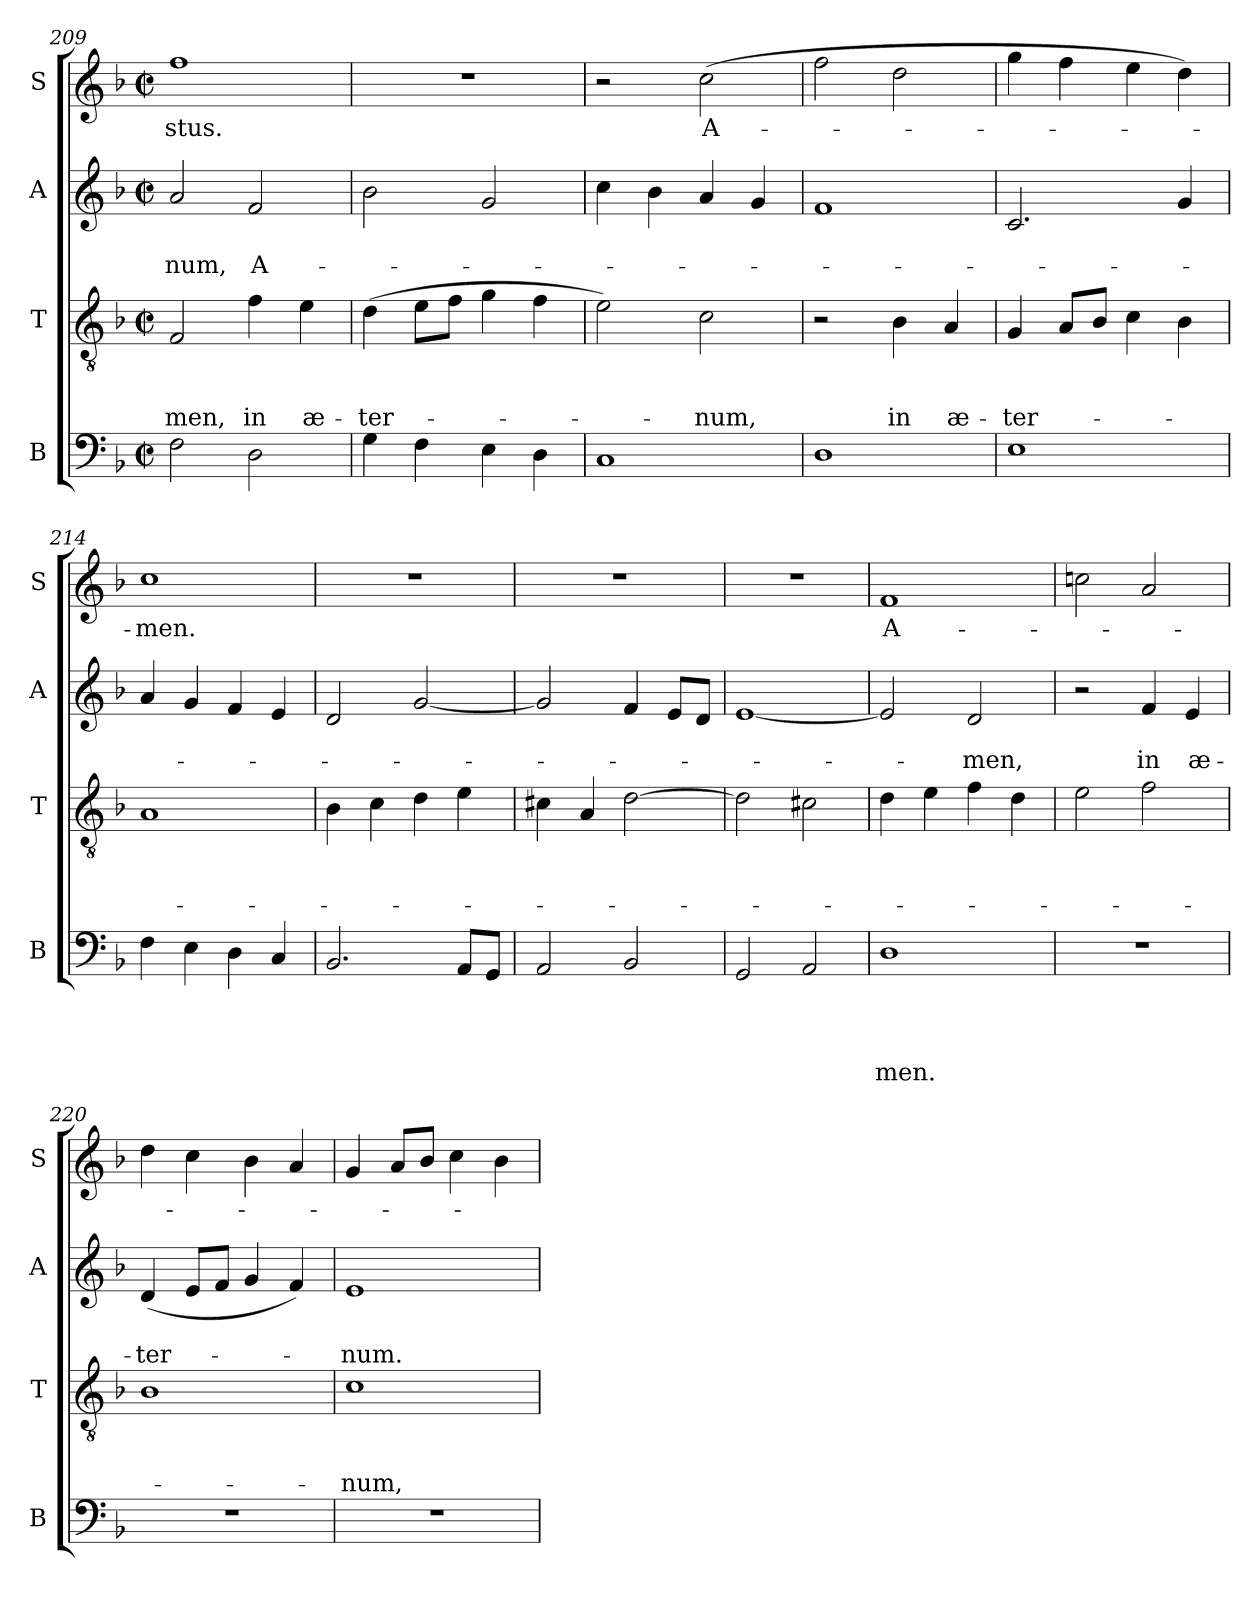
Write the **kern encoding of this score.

**kern	**text	**text	**text	**text	**kern	**text	**text	**text	**kern	**text	**text	**kern	**text
*part4	*part4	*part4	*part4	*part4	*part3	*part3	*part3	*part3	*part2	*part2	*part2	*part1	*part1
*staff4	*staff4	*staff4	*staff4	*staff4	*staff3	*staff3	*staff3	*staff3	*staff2	*staff2	*staff2	*staff1	*staff1
*I"B	*	*	*	*	*I"T	*	*	*	*I"A	*	*	*I"S	*
*I'B	*	*	*	*	*I'T	*	*	*	*I'A	*	*	*I'S	*
*clefF4	*	*	*	*	*clefGv2	*	*	*	*clefG2	*	*	*clefG2	*
*k[b-]	*	*	*	*	*k[b-]	*	*	*	*k[b-]	*	*	*k[b-]	*
*F:	*	*	*	*	*F:	*	*	*	*F:	*	*	*F:	*
*M2/2	*	*	*	*	*M2/2	*	*	*	*M2/2	*	*	*M2/2	*
*met(c|)	*	*	*	*	*met(c|)	*	*	*	*met(c|)	*	*	*met(c|)	*
=209	=209	=209	=209	=209	=209	=209	=209	=209	=209	=209	=209	=209	=209
!	!	!	!	!	!	!	!	!LO:LY:b	!	!	!LO:LY:b	!	!LO:LY:b
2F\	.	.	.	.	2F/	.	.	-men,	2a/	.	-num,	1ff	-stus.
!	!	!	!	!	!	!	!	!LO:LY:b	!	!	!LO:LY:b	!	!
2D\	.	.	.	.	4f\	.	.	in	2f/	.	A-	.	.
!	!	!	!	!	!	!	!	!LO:LY:b	!	!	!	!	!
.	.	.	.	.	4e\	.	.	æ-	.	.	.	.	.
=210	=210	=210	=210	=210	=210	=210	=210	=210	=210	=210	=210	=210	=210
!	!	!	!	!	!	!	!	!LO:LY:b	!	!	!	!	!
4G\	.	.	.	.	(>4d\	.	.	-ter-	2b-\	.	.	1r	.
4F\	.	.	.	.	8e\L	.	.	.	.	.	.	.	.
.	.	.	.	.	8f\J	.	.	.	.	.	.	.	.
4E\	.	.	.	.	4g\	.	.	.	2g/	.	.	.	.
4D\	.	.	.	.	4f\	.	.	.	.	.	.	.	.
=211	=211	=211	=211	=211	=211	=211	=211	=211	=211	=211	=211	=211	=211
1C	.	.	.	.	2e\)	.	.	.	4cc\	.	.	2r	.
.	.	.	.	.	.	.	.	.	4b-\	.	.	.	.
!	!	!	!	!	!	!	!	!LO:LY:b	!	!	!	!	!LO:LY:b
.	.	.	.	.	2c\	.	.	-num,	4a/	.	.	(>2cc\	A-
.	.	.	.	.	.	.	.	.	4g/	.	.	.	.
!!LO:LB:g=z
=212	=212	=212	=212	=212	=212	=212	=212	=212	=212	=212	=212	=212	=212
1D	.	.	.	.	2r	.	.	.	1f	.	.	2ff\	.
!	!	!	!	!	!	!	!	!LO:LY:b	!	!	!	!	!
.	.	.	.	.	4B-\	.	.	in	.	.	.	2dd\	.
!	!	!	!	!	!	!	!	!LO:LY:b	!	!	!	!	!
.	.	.	.	.	4A/	.	.	æ-	.	.	.	.	.
=213	=213	=213	=213	=213	=213	=213	=213	=213	=213	=213	=213	=213	=213
!	!	!	!	!	!	!	!	!LO:LY:b	!	!	!	!	!
1E	.	.	.	.	4G/	.	.	-ter-	2.c/	.	.	4gg\	.
.	.	.	.	.	8A/L	.	.	.	.	.	.	4ff\	.
.	.	.	.	.	8B-/J	.	.	.	.	.	.	.	.
.	.	.	.	.	4c\	.	.	.	.	.	.	4ee\	.
.	.	.	.	.	4B-\	.	.	.	4g/	.	.	4dd\)	.
=214	=214	=214	=214	=214	=214	=214	=214	=214	=214	=214	=214	=214	=214
!	!	!	!	!	!	!	!	!	!	!	!	!	!LO:LY:b
4F\	.	.	.	.	1A	.	.	.	4a/	.	.	1cc	-men.
4E\	.	.	.	.	.	.	.	.	4g/	.	.	.	.
4D\	.	.	.	.	.	.	.	.	4f/	.	.	.	.
4C/	.	.	.	.	.	.	.	.	4e/	.	.	.	.
=215	=215	=215	=215	=215	=215	=215	=215	=215	=215	=215	=215	=215	=215
2.BB-/	.	.	.	.	4B-\	.	.	.	2d/	.	.	1r	.
.	.	.	.	.	4c\	.	.	.	.	.	.	.	.
.	.	.	.	.	4d\	.	.	.	[<2g/	.	.	.	.
8AA/L	.	.	.	.	4e\	.	.	.	.	.	.	.	.
8GG/J	.	.	.	.	.	.	.	.	.	.	.	.	.
=216	=216	=216	=216	=216	=216	=216	=216	=216	=216	=216	=216	=216	=216
2AA/	.	.	.	.	4c#X\	.	.	.	2g/]	.	.	1r	.
.	.	.	.	.	4A/	.	.	.	.	.	.	.	.
2BB-/	.	.	.	.	[>2d\	.	.	.	4f/	.	.	.	.
.	.	.	.	.	.	.	.	.	8e/L	.	.	.	.
.	.	.	.	.	.	.	.	.	8d/J	.	.	.	.
=217	=217	=217	=217	=217	=217	=217	=217	=217	=217	=217	=217	=217	=217
2GG/	.	.	.	.	2d\]	.	.	.	[<1e	.	.	1r	.
2AA/	.	.	.	.	2c#X\	.	.	.	.	.	.	.	.
=218	=218	=218	=218	=218	=218	=218	=218	=218	=218	=218	=218	=218	=218
!	!	!	!	!LO:LY:b	!	!	!	!	!	!	!	!	!LO:LY:b
1D	.	.	.	-men.	4d\	.	.	.	2e/]	.	.	1f	A-
.	.	.	.	.	4e\	.	.	.	.	.	.	.	.
!	!	!	!	!	!	!	!	!	!	!	!LO:LY:b	!	!
.	.	.	.	.	4f\	.	.	.	2d/	.	-men,	.	.
.	.	.	.	.	4d\	.	.	.	.	.	.	.	.
=219	=219	=219	=219	=219	=219	=219	=219	=219	=219	=219	=219	=219	=219
1r	.	.	.	.	2e\	.	.	.	2r	.	.	2ccn\	.
!	!	!	!	!	!	!	!	!	!	!	!LO:LY:b	!	!
.	.	.	.	.	2f\	.	.	.	4f/	.	in	2a/	.
!	!	!	!	!	!	!	!	!	!	!	!LO:LY:b	!	!
.	.	.	.	.	.	.	.	.	4e/	.	æ-	.	.
!!LO:PB:g=z
=220	=220	=220	=220	=220	=220	=220	=220	=220	=220	=220	=220	=220	=220
!	!	!	!	!	!	!	!	!	!	!	!LO:LY:b	!	!
1r	.	.	.	.	1B-	.	.	.	(4d/	.	-ter-	4dd\	.
.	.	.	.	.	.	.	.	.	8e/L	.	.	4cc\	.
.	.	.	.	.	.	.	.	.	8f/J	.	.	.	.
.	.	.	.	.	.	.	.	.	4g/	.	.	4b-\	.
.	.	.	.	.	.	.	.	.	4f/)	.	.	4a/	.
=221	=221	=221	=221	=221	=221	=221	=221	=221	=221	=221	=221	=221	=221
!	!	!	!	!	!	!	!	!LO:LY:b	!	!	!LO:LY:b	!	!
1r	.	.	.	.	1c	.	.	-num,	1e	.	-num.	4g/	.
.	.	.	.	.	.	.	.	.	.	.	.	8a/L	.
.	.	.	.	.	.	.	.	.	.	.	.	8b-/J	.
.	.	.	.	.	.	.	.	.	.	.	.	4cc\	.
.	.	.	.	.	.	.	.	.	.	.	.	4b-\	.
=	=	=	=	=	=	=	=	=	=	=	=	=	=
*-	*-	*-	*-	*-	*-	*-	*-	*-	*-	*-	*-	*-	*-
